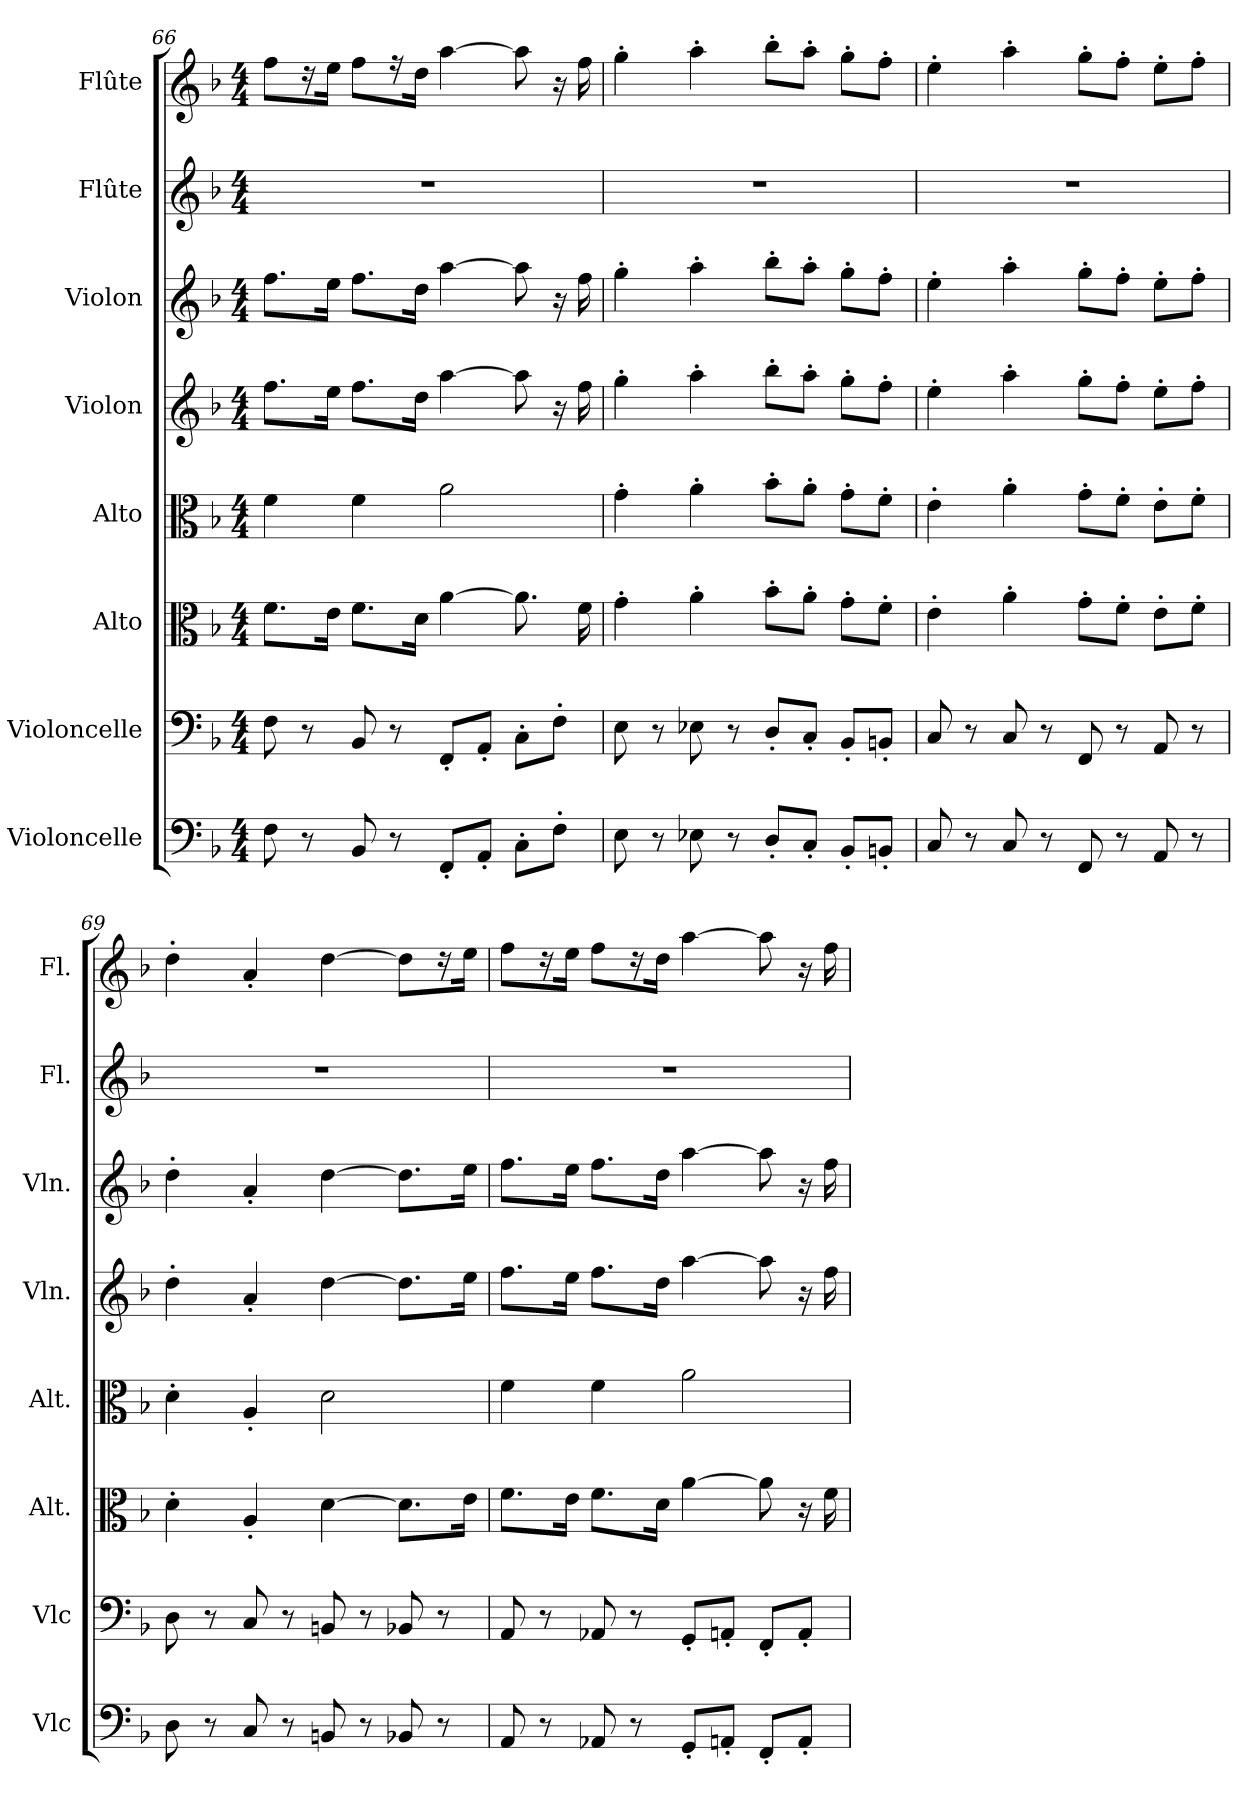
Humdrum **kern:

**kern	**kern	**kern	**kern	**kern	**kern	**kern	**kern
*part8	*part7	*part6	*part5	*part4	*part3	*part2	*part1
*staff8	*staff7	*staff6	*staff5	*staff4	*staff3	*staff2	*staff1
*I"Violoncelle	*I"Violoncelle	*I"Alto	*I"Alto	*I"Violon	*I"Violon	*I"Flûte	*I"Flûte
*I'Vlc	*I'Vlc	*I'Alt.	*I'Alt.	*I'Vln.	*I'Vln.	*I'Fl.	*I'Fl.
*clefF4	*clefF4	*clefC3	*clefC3	*clefG2	*clefG2	*clefG2	*clefG2
*k[b-]	*k[b-]	*k[b-]	*k[b-]	*k[b-]	*k[b-]	*k[b-]	*k[b-]
*M4/4	*M4/4	*M4/4	*M4/4	*M4/4	*M4/4	*M4/4	*M4/4
=66	=66	=66	=66	=66	=66	=66	=66
8F\	8F\	8.f\L	4f\	8.ff\L	8.ff\L	1r	8ff\L
8r	8r	.	.	.	.	.	16r
.	.	16e\Jk	.	16ee\Jk	16ee\Jk	.	16ee\Jk
8BB-/	8BB-/	8.f\L	4f\	8.ff\L	8.ff\L	.	8ff\L
8r	8r	.	.	.	.	.	16r
.	.	16d\Jk	.	16dd\Jk	16dd\Jk	.	16dd\Jk
8FF'/L	8FF'/L	[4a\	2a\	[4aa\	[4aa\	.	[4aa\
8AA'/J	8AA'/J	.	.	.	.	.	.
8C'\L	8C'\L	8.a\]	.	8aa\]	8aa\]	.	8aa\]
8F'\J	8F'\J	.	.	16r	16r	.	16r
.	.	16f\	.	16ff\	16ff\	.	16ff\
!!LO:PB:g=z
=67	=67	=67	=67	=67	=67	=67	=67
8E\	8E\	4g'\	4g'\	4gg'\	4gg'\	1r	4gg'\
8r	8r	.	.	.	.	.	.
8E-X\	8E-X\	4a'\	4a'\	4aa'\	4aa'\	.	4aa'\
8r	8r	.	.	.	.	.	.
8D'/L	8D'/L	8b-'\L	8b-'\L	8bb-'\L	8bb-'\L	.	8bb-'\L
8C'/J	8C'/J	8a'\J	8a'\J	8aa'\J	8aa'\J	.	8aa'\J
8BB-'/L	8BB-'/L	8g'\L	8g'\L	8gg'\L	8gg'\L	.	8gg'\L
8BBn'/J	8BBn'/J	8f'\J	8f'\J	8ff'\J	8ff'\J	.	8ff'\J
=68	=68	=68	=68	=68	=68	=68	=68
8C/	8C/	4e'\	4e'\	4ee'\	4ee'\	1r	4ee'\
8r	8r	.	.	.	.	.	.
8C/	8C/	4a'\	4a'\	4aa'\	4aa'\	.	4aa'\
8r	8r	.	.	.	.	.	.
8FF/	8FF/	8g'\L	8g'\L	8gg'\L	8gg'\L	.	8gg'\L
8r	8r	8f'\J	8f'\J	8ff'\J	8ff'\J	.	8ff'\J
8AA/	8AA/	8e'\L	8e'\L	8ee'\L	8ee'\L	.	8ee'\L
8r	8r	8f'\J	8f'\J	8ff'\J	8ff'\J	.	8ff'\J
=69	=69	=69	=69	=69	=69	=69	=69
8D\	8D\	4d'\	4d'\	4dd'\	4dd'\	1r	4dd'\
8r	8r	.	.	.	.	.	.
8C/	8C/	4A'/	4A'/	4a'/	4a'/	.	4a'/
8r	8r	.	.	.	.	.	.
8BBn/	8BBn/	[4d\	2d\	[4dd\	[4dd\	.	[4dd\
8r	8r	.	.	.	.	.	.
8BB-X/	8BB-X/	8.d\L]	.	8.dd\L]	8.dd\L]	.	8dd\L]
8r	8r	.	.	.	.	.	16r
.	.	16e\Jk	.	16ee\Jk	16ee\Jk	.	16ee\Jk
=70	=70	=70	=70	=70	=70	=70	=70
8AA/	8AA/	8.f\L	4f\	8.ff\L	8.ff\L	1r	8ff\L
8r	8r	.	.	.	.	.	16r
.	.	16e\Jk	.	16ee\Jk	16ee\Jk	.	16ee\Jk
8AA-X/	8AA-X/	8.f\L	4f\	8.ff\L	8.ff\L	.	8ff\L
8r	8r	.	.	.	.	.	16r
.	.	16d\Jk	.	16dd\Jk	16dd\Jk	.	16dd\Jk
8GG'/L	8GG'/L	[4a\	2a\	[4aa\	[4aa\	.	[4aa\
8AAn'/J	8AAn'/J	.	.	.	.	.	.
8FF'/L	8FF'/L	8a\]	.	8aa\]	8aa\]	.	8aa\]
8AA'/J	8AA'/J	16r	.	16r	16r	.	16r
.	.	16f\	.	16ff\	16ff\	.	16ff\
=	=	=	=	=	=	=	=
*-	*-	*-	*-	*-	*-	*-	*-
